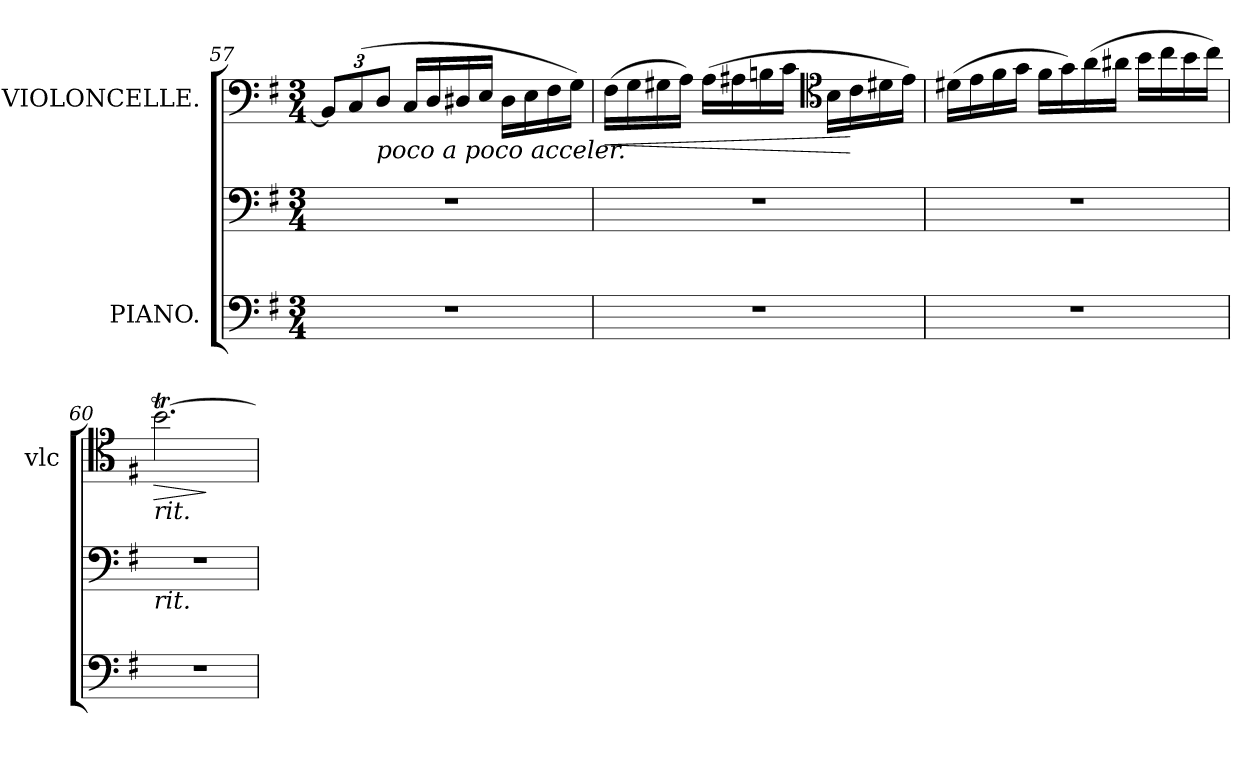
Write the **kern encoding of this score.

**kern	**kern	**kern	**dynam
*part2	*part2	*part1	*part1
*staff3	*staff2	*staff1	*staff1
*I"PIANO.	*	*I"VIOLONCELLE.	*
*	*	*I'vlc	*
*clefF4	*clefF4	*clefF4	*
*k[f#]	*k[f#]	*k[f#]	*
*M3/4	*M3/4	*M3/4	*
=57	=57	=57	=57
2.r	2.r	12BB/L]	.
.	.	(12C/	.
!	!	!LO:TX:b:i:t=poco a poco acceler.	!
.	.	12D/J	.
.	.	16C/LL	.
.	.	16D/	.
.	.	16D#X/	.
.	.	16E/JJ	.
.	.	16D#\LL	.
.	.	16E\	.
.	.	16F#\	.
.	.	16G\JJ)	.
=58	=58	=58	=58
!	!	!	!LO:HP:b
2.r	2.r	(16F#\LL	<
.	.	16G\	.
.	.	16G#X\	.
.	.	16A\JJ)	.
.	.	(16A\LL	.
.	.	16A#X\	.
.	.	16Bn\	.
.	.	16c\JJ	.
*	*	*clefC4	*
.	.	16B\LL	.
.	.	16c\	[
.	.	16d#X\	.
.	.	16e\JJ)	.
=59	=59	=59	=59
2.r	2.r	(16d#X\LL	.
.	.	16e\	.
.	.	16f#\	.
.	.	16g\JJ	.
.	.	16f#\LL	.
.	.	16g\)	.
.	.	(16a\	.
.	.	16a#X\JJ	.
.	.	16b\LL	.
.	.	16cc\	.
.	.	16b\	.
.	.	16cc\JJ)	.
=60	=60	=60	=60
!	!	!LO:TX:b:i:t=rit.	!
!	!LO:TX:b:i:t=rit.	!	!
!	!	!	!LO:HP:b
2.r	2.r	[2.bt\	>
.	.	.	]
=	=	=	=
*-	*-	*-	*-
